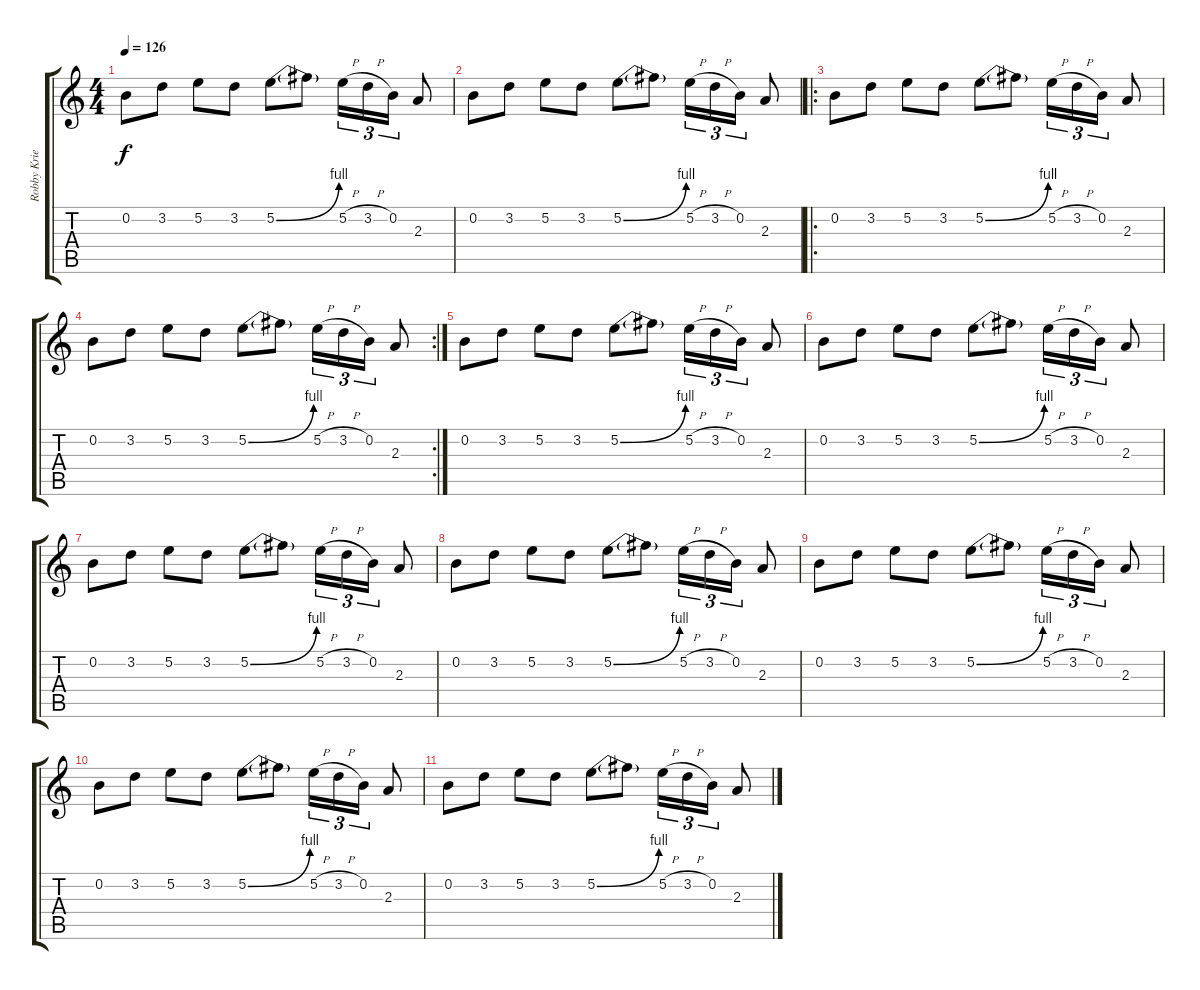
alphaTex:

\track ("Robby Krieger " "Robby Krie") {instrument overdrivenguitar}
\staff {score tabs}
\tuning (E4 B3 G3 D3 A2 E2) {hide}
\ts (4 4)
\tempo 126
\clef g2
\ks c
0.2.8{dy f} 3.2.8 5.2.8 3.2.8 5.2{be (bend 0 0 60 4)}.8 5.2{t}.8 5.2{h}.16{tu (3 2)} 3.2{h}.16{tu (3 2)} 0.2.16{tu (3 2)} 2.3.8 |
0.2.8 3.2.8 5.2.8 3.2.8 5.2{be (bend 0 0 60 4)}.8 5.2{t}.8 5.2{h}.16{tu (3 2)} 3.2{h}.16{tu (3 2)} 0.2.16{tu (3 2)} 2.3.8 |
\ro
0.2.8 3.2.8 5.2.8 3.2.8 5.2{be (bend 0 0 60 4)}.8 5.2{t}.8 5.2{h}.16{tu (3 2)} 3.2{h}.16{tu (3 2)} 0.2.16{tu (3 2)} 2.3.8 |
\rc 2
0.2.8 3.2.8 5.2.8 3.2.8 5.2{be (bend 0 0 60 4)}.8 5.2{t}.8 5.2{h}.16{tu (3 2)} 3.2{h}.16{tu (3 2)} 0.2.16{tu (3 2)} 2.3.8 |
0.2.8 3.2.8 5.2.8 3.2.8 5.2{be (bend 0 0 60 4)}.8 5.2{t}.8 5.2{h}.16{tu (3 2)} 3.2{h}.16{tu (3 2)} 0.2.16{tu (3 2)} 2.3.8 |
0.2.8 3.2.8 5.2.8 3.2.8 5.2{be (bend 0 0 60 4)}.8 5.2{t}.8 5.2{h}.16{tu (3 2)} 3.2{h}.16{tu (3 2)} 0.2.16{tu (3 2)} 2.3.8 |
0.2.8 3.2.8 5.2.8 3.2.8 5.2{be (bend 0 0 60 4)}.8 5.2{t}.8 5.2{h}.16{tu (3 2)} 3.2{h}.16{tu (3 2)} 0.2.16{tu (3 2)} 2.3.8 |
0.2.8 3.2.8 5.2.8 3.2.8 5.2{be (bend 0 0 60 4)}.8 5.2{t}.8 5.2{h}.16{tu (3 2)} 3.2{h}.16{tu (3 2)} 0.2.16{tu (3 2)} 2.3.8 |
0.2.8 3.2.8 5.2.8 3.2.8 5.2{be (bend 0 0 60 4)}.8 5.2{t}.8 5.2{h}.16{tu (3 2)} 3.2{h}.16{tu (3 2)} 0.2.16{tu (3 2)} 2.3.8 |
0.2.8 3.2.8 5.2.8 3.2.8 5.2{be (bend 0 0 60 4)}.8 5.2{t}.8 5.2{h}.16{tu (3 2)} 3.2{h}.16{tu (3 2)} 0.2.16{tu (3 2)} 2.3.8 |
0.2.8 3.2.8 5.2.8 3.2.8 5.2{be (bend 0 0 60 4)}.8 5.2{t}.8 5.2{h}.16{tu (3 2)} 3.2{h}.16{tu (3 2)} 0.2.16{tu (3 2)} 2.3.8
